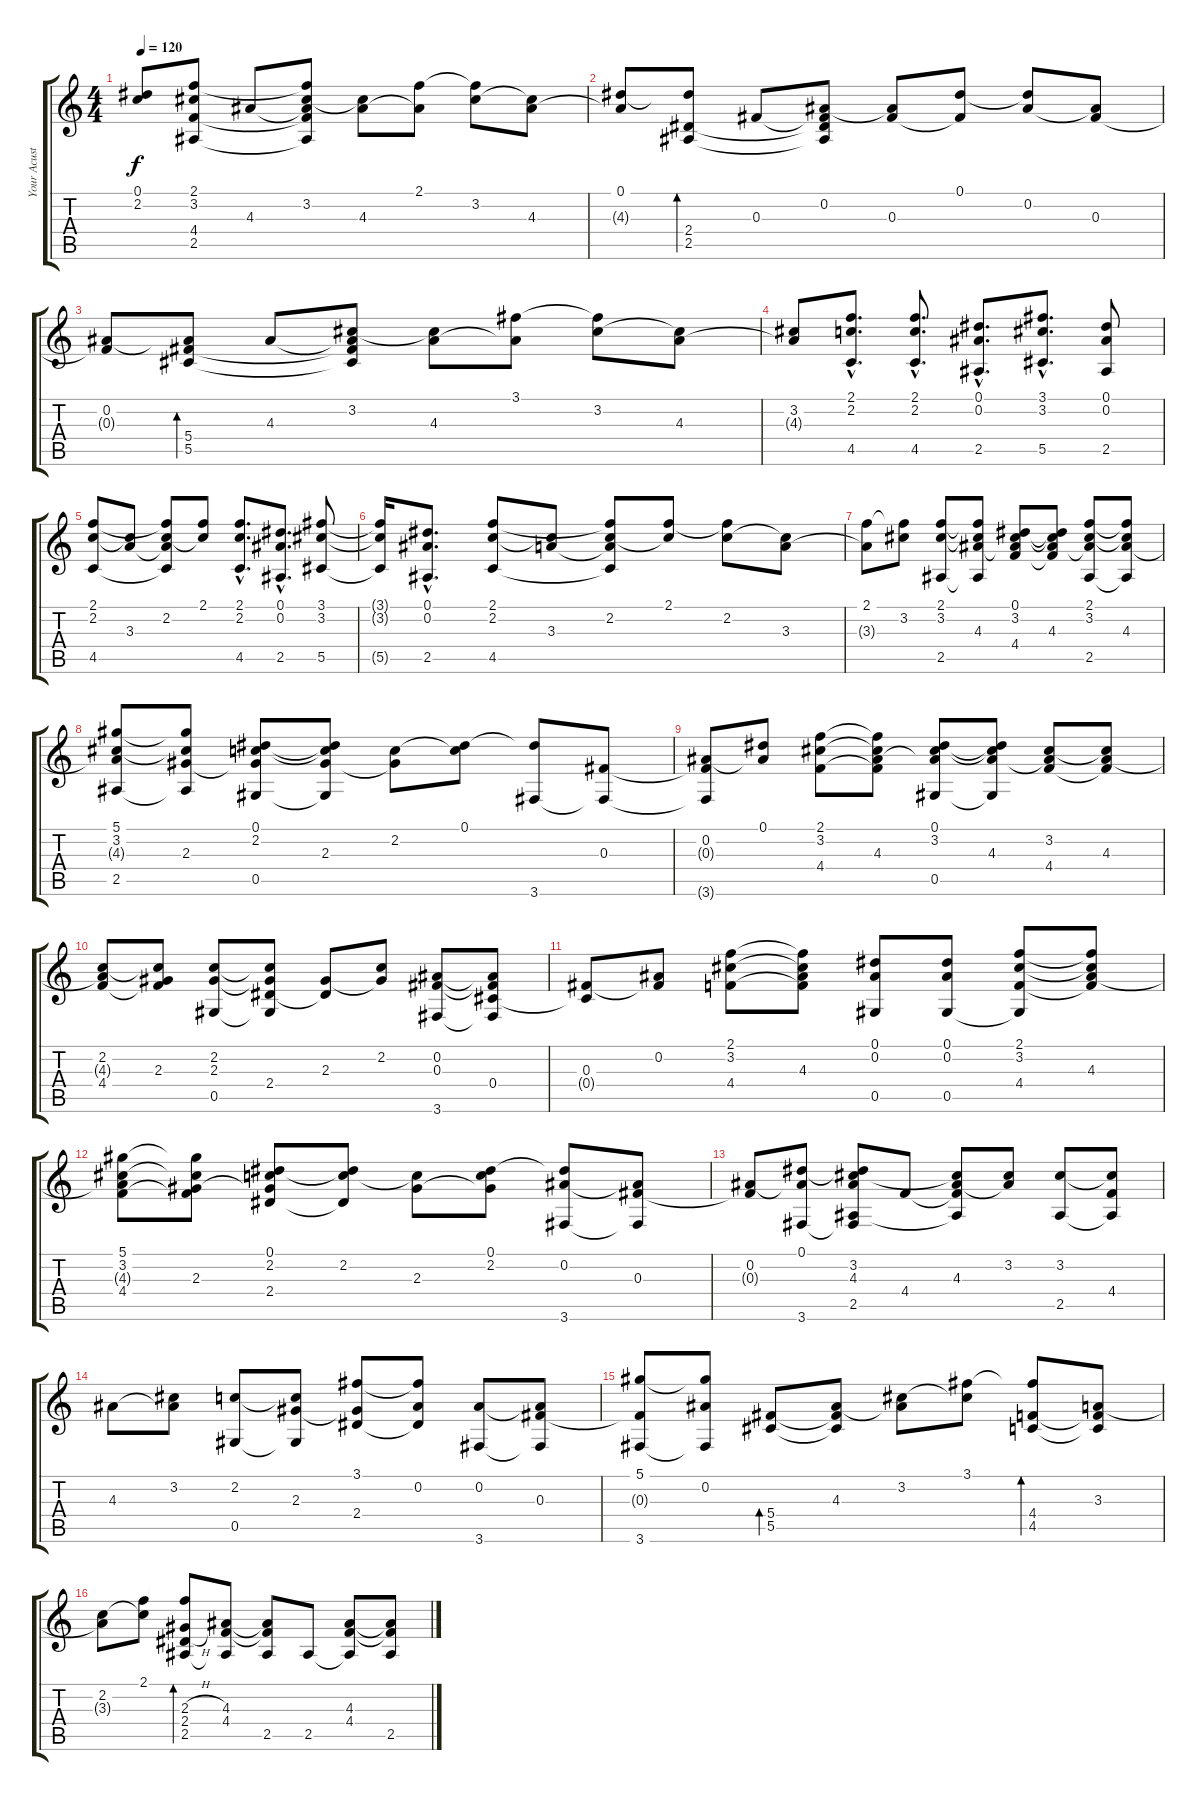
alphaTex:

\track ("Your Acustic Guitar" "Your Acust") {instrument acousticguitarnylon}
\staff {score tabs}
\tuning (Eb4 Bb3 Gb3 Db3 Ab2 Eb2) {hide}
\ts (4 4)
\tempo 120
\clef g2
\ks c
(0.1 2.2{t}).8{dy f} (2.1 3.2 4.4 2.5).8 4.3.8 (2.1{t} 3.2 4.3{t} 4.4{t} 2.5{t}).8 (3.2{t} 4.3).8 (2.1 4.3{t}).8 (2.1{t} 3.2).8 (3.2{t} 4.3).8 |
(0.1 4.3{t}).8 (0.1{t} 2.4 2.5).8{bd 240} 0.3.8 (0.2 0.3{t} 2.4{t} 2.5{t}).8 (0.2{t} 0.3).8 (0.1 0.3{t}).8 (0.1{t} 0.2).8 (0.2{t} 0.3).8 |
(0.2 0.3{t}).8 (0.2{t} 5.4 5.5).8{bd 240} 4.3.8 (3.2 4.3{t} 5.4{t} 5.5{t}).8 (3.2{t} 4.3).8 (3.1 4.3{t}).8 (3.1{t} 3.2).8 (3.2{t} 4.3).8 |
(3.2 4.3{t}).8 (2.1{hac} 2.2{hac} 4.5{hac}).8{d} (2.1{hac} 2.2{hac} 4.5{hac}).8{d} (0.1{hac} 0.2{hac} 2.5{hac}).8{d} (3.1{hac} 3.2{hac} 5.5{hac}).8{d} (0.1 0.2 2.5).8 |
(2.1 2.2 4.5).8 (2.2{t} 3.3).8 (2.1{t} 2.2 3.3{t} 4.5{t}).8 (2.1 2.2{t}).8 (2.1{hac} 2.2{hac} 4.5{hac}).8{d} (0.1{hac} 0.2{hac} 2.5{hac}).8{d} (3.1 3.2 5.5).8 |
(3.1{t} 3.2{t} 5.5{t}).16 (0.1{hac} 0.2{hac} 2.5{hac}).8{d} (2.1 2.2 4.5).8 (2.2{t} 3.3).8 (2.1{t} 2.2 3.3{t} 4.5{t}).8 (2.1 2.2{t}).8 (2.1{t} 2.2).8 (2.2{t} 3.3).8 |
(2.1 3.3{t}).8 (2.1{t} 3.2).8 (2.1 3.2 2.5).8 (2.1{t} 3.2{t} 4.3 2.5{t}).8 (0.1 3.2 4.3{t} 4.4).8 (0.1{t} 3.2{t} 4.3 4.4{t}).8 (2.1 3.2 4.3{t} 2.5).8 (2.1{t} 3.2{t} 4.3 2.5{t}).8 |
(5.1 3.2 4.3{t} 2.5).8 (5.1{t} 3.2{t} 2.3 2.5{t}).8 (0.1 2.2 2.3{t} 0.5).8 (0.1{t} 2.2{t} 2.3 0.5{t}).8 (2.2 2.3{t}).8 (0.1 2.2{t}).8 (0.1{t} 3.6).8 (0.3 3.6{t}).8 |
(0.2 0.3{t} 3.6{t}).8 (0.1 0.2{t}).8 (2.1 3.2 4.4).8 (2.1{t} 3.2{t} 4.3 4.4{t}).8 (0.1 3.2 4.3{t} 0.5).8 (0.1{t} 3.2{t} 4.3 0.5{t}).8 (3.2 4.3{t} 4.4).8 (3.2{t} 4.3 4.4{t}).8 |
(2.2 4.3{t} 4.4).8 (2.2{t} 2.3 4.4{t}).8 (2.2 2.3 0.5).8 (2.2{t} 2.3{t} 2.4 0.5{t}).8 (2.3 2.4{t}).8 (2.2 2.3{t}).8 (0.2 0.3 3.6).8 (0.2{t} 0.3{t} 0.4 3.6{t}).8 |
(0.3 0.4{t}).8 (0.2 0.3{t}).8 (2.1 3.2 4.4).8 (2.1{t} 3.2{t} 4.3 4.4{t}).8 (0.1 0.2 0.5).8 (0.1 0.2 0.5).8 (2.1 3.2 4.4 0.5{t}).8 (2.1{t} 3.2{t} 4.3 4.4{t}).8 |
(5.1 3.2 4.3{t} 4.4).8 (5.1{t} 3.2{t} 2.3 4.4{t}).8 (0.1 2.2 2.3{t} 2.4).8 (0.1{t} 2.2 2.4{t}).8 (2.2{t} 2.3).8 (0.1 2.2 2.3{t}).8 (0.1{t} 0.2 3.6).8 (0.2{t} 0.3 3.6{t}).8 |
(0.2 0.3{t}).8 (0.1 0.2{t} 3.6).8 (0.1{t} 3.2 4.3 2.5 3.6{t}).8 4.4.8 (3.2{t} 4.3 4.4{t} 2.5{t}).8 (3.2 4.3{t}).8 (3.2 2.5).8 (3.2{t} 4.4 2.5{t}).8 |
4.3.8 (3.2 4.3{t}).8 (2.2 0.5).8 (2.2{t} 2.3 0.5{t}).8 (3.1 2.3{t} 2.4).8 (3.1{t} 0.2 2.4{t}).8 (0.2 3.6).8 (0.2{t} 0.3 3.6{t}).8 |
(5.1 0.3{t} 3.6).8 (5.1{t} 0.2 3.6{t}).8 (5.4 5.5).8{bd 240} (4.3 5.4{t} 5.5{t}).8 (3.2 4.3{t}).8 (3.1 3.2{t}).8 (3.1{t} 4.4 4.5).8{bd 240} (3.3 4.4{t} 4.5{t}).8 |
(2.2 3.3{t}).8 (2.1 2.2{t}).8 (2.1{t} 2.3{h} 2.4{h} 2.5).8{bd 240} (4.3 4.4 2.5{t}).8 (4.3{t} 4.4{t} 2.5).8 2.5.8 (4.3 4.4 2.5{t}).8 (4.3{t} 4.4{t} 2.5).8
